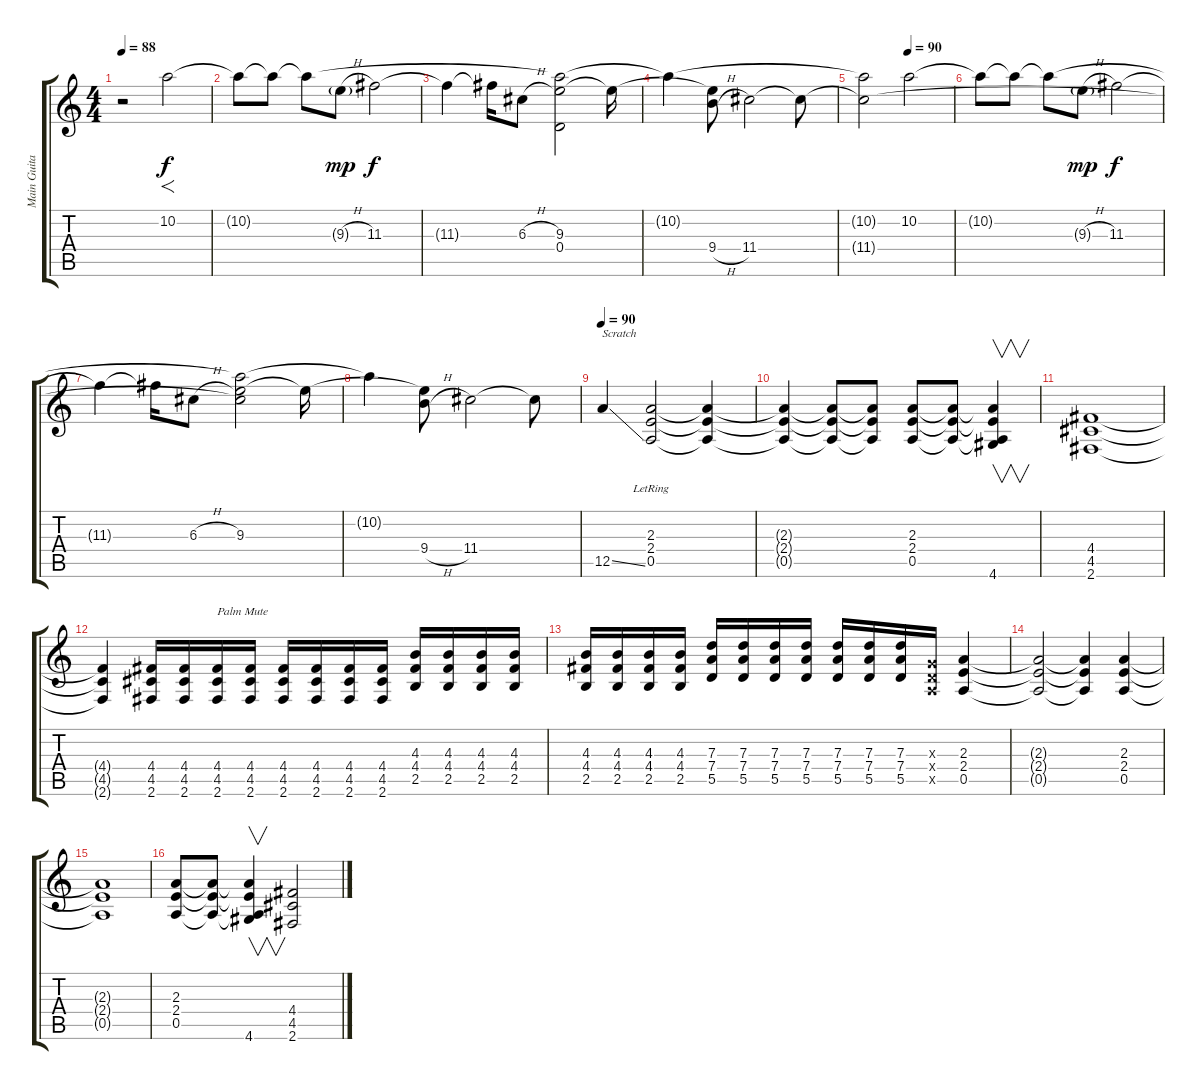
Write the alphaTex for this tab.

\track ("Main Guitar" "Main Guita") {instrument overdrivenguitar}
\staff {score tabs}
\tuning (E4 B3 G3 D3 A2 E2) {hide}
\ts (4 4)
\tempo 88
\clef g2
\ks c
r.2{dy f instrument overdrivenguitar} 10.2.2{f} |
10.2{t}.8 10.2{t}.8 10.2{t}.8 9.3{h g}.8{dy mp} 11.3.2{dy f} |
11.3{t}.4 11.3{t}.16 6.3{h}.8 (10.2{t} 9.3 0.4).2 9.3{t}.16 |
10.2{t}.4 (9.3{t} 9.4{h}).8 11.4.2 11.4{t}.8 |
\tempo (90 0.5)
(10.2{t} 11.4{t}).2 10.2.2 |
10.2{t}.8 10.2{t}.8 10.2{t}.8 9.3{h g}.8{dy mp} 11.3.2{dy f} |
11.3{t}.4 11.3{t}.16 6.3{h}.8 (10.2{t} 9.3 11.4{t}).2 9.3{t}.16 |
10.2{t}.4 (9.3{t} 9.4{h}).8 11.4.2 11.4{t}.8 |
\tempo 90
12.5{ss}.4{txt "Scratch"} (2.3 2.4 0.5{lr}).2 (2.3{t} 2.4{t} 0.5{t}).4 |
(2.3{t} 2.4{t} 0.5{t}).4 (2.3{t} 2.4{t} 0.5{t}).8 (2.3{t} 2.4{t} 0.5{t}).8 (2.3 2.4 0.5).8 (2.3{t} 2.4{t} 0.5{t}).8 (2.3{t} 2.4{t} 0.5{t} 4.6).4{v} |
(4.4 4.5 2.6).1 |
(4.4{t} 4.5{t} 2.6{t}).4 (4.4 4.5 2.6).16 (4.4 4.5 2.6).16 (4.4 4.5 2.6).16{txt "Palm Mute"} (4.4 4.5 2.6).16 (4.4 4.5 2.6).16 (4.4 4.5 2.6).16 (4.4 4.5 2.6).16 (4.4 4.5 2.6).16 (4.3 4.4 2.5).16{volume 10} (4.3 4.4 2.5).16 (4.3 4.4 2.5).16{volume 16} (4.3 4.4 2.5).16{volume 10} |
(4.3 4.4 2.5).16 (4.3 4.4 2.5).16 (4.3 4.4 2.5).16{volume 16} (4.3 4.4 2.5).16{volume 10} (7.3 7.4 5.5).16 (7.3 7.4 5.5).16 (7.3 7.4 5.5).16{volume 16} (7.3 7.4 5.5).16{volume 10} (7.3 7.4 5.5).16 (7.3 7.4 5.5).16 (7.3 7.4 5.5).16{volume 16} (0.3{x} 0.4{x} 0.5{x}).16 (2.3 2.4 0.5).4 |
(2.3{t} 2.4{t} 0.5{t}).2 (2.3{t} 2.4{t} 0.5{t}).4 (2.3 2.4 0.5).4 |
(2.3{t} 2.4{t} 0.5{t}).1 |
(2.3 2.4 0.5).8 (2.3{t} 2.4{t} 0.5{t}).8 (2.3{t} 2.4{t} 0.5{t} 4.6).4{v} (4.4 4.5 2.6).2
